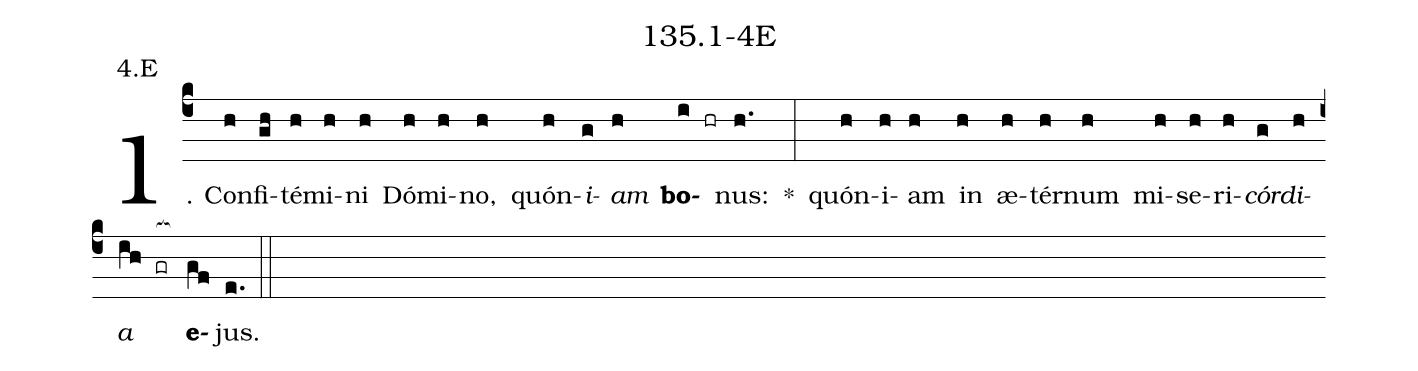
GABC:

name: 135.1-4E;
annotation: 4.E;
%%
(c4)1. Con(h)fi(gh)té(h)mi(h)ni(h) Dó(h)mi(h)no,(h) quón(h)<i>i</i>(g)<i>am</i>(h) <b>bo</b>(i hr)nus:(h.) *(:) quón(h)i(h)am(h) in(h) æ(h)tér(h)num(h) mi(h)se(h)ri(h)<i>cór</i>(g)<i>di</i>(h)<i>a</i>(ih gr[ocb:1{]) <b>e</b>(gf[ocb:0}])jus.(e.) (::)
